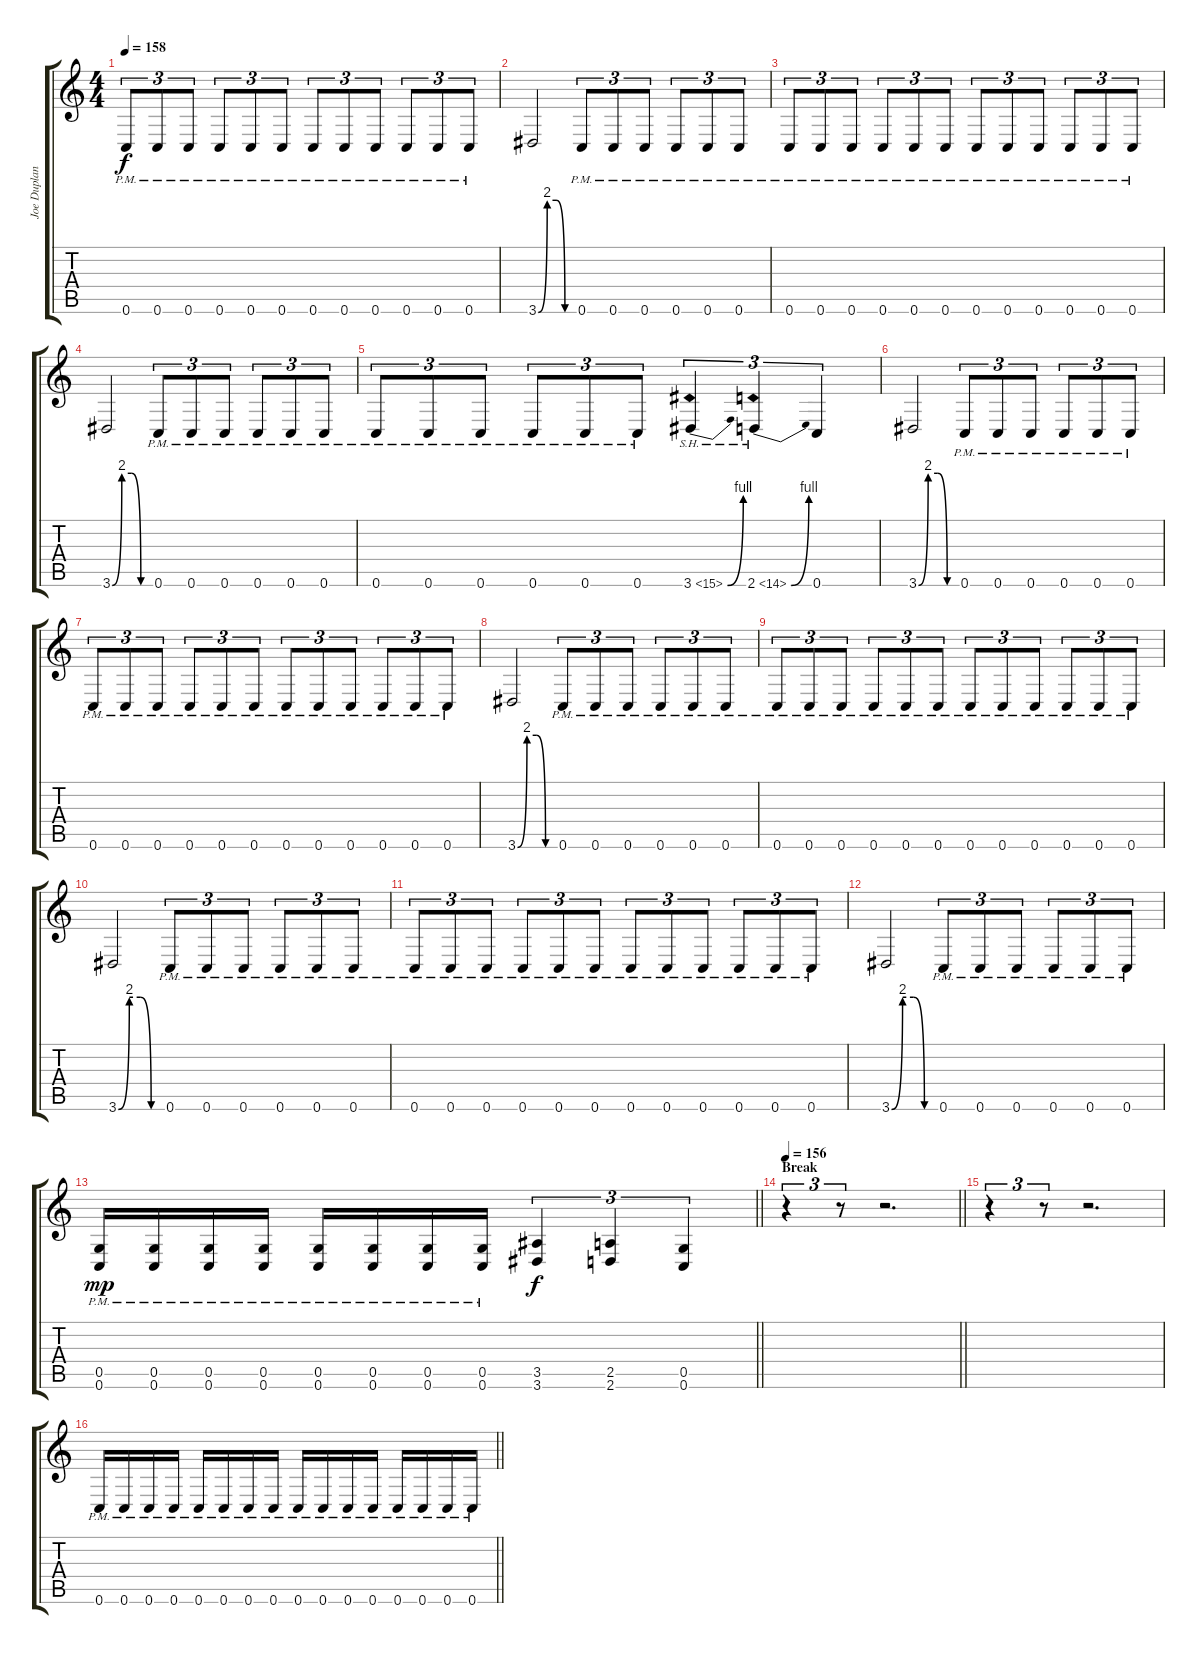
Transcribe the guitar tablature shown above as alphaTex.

\track ("Joe Duplantier" "Joe Duplan") {instrument overdrivenguitar}
\staff {score tabs}
\tuning (D4 A3 F3 C3 G2 C2) {hide}
\ts (4 4)
\tempo 158
\clef g2
\ks c
0.6{pm}.8{tu (3 2) dy f} 0.6{pm}.8{tu (3 2)} 0.6{pm}.8{tu (3 2)} 0.6{pm}.8{tu (3 2)} 0.6{pm}.8{tu (3 2)} 0.6{pm}.8{tu (3 2)} 0.6{pm}.8{tu (3 2)} 0.6{pm}.8{tu (3 2)} 0.6{pm}.8{tu (3 2)} 0.6{pm}.8{tu (3 2)} 0.6{pm}.8{tu (3 2)} 0.6{pm}.8{tu (3 2)} |
3.6{be (custom 0 0 15 8 30 8 45 0 60 0)}.2 0.6{pm}.8{tu (3 2)} 0.6{pm}.8{tu (3 2)} 0.6{pm}.8{tu (3 2)} 0.6{pm}.8{tu (3 2)} 0.6{pm}.8{tu (3 2)} 0.6{pm}.8{tu (3 2)} |
0.6{pm}.8{tu (3 2)} 0.6{pm}.8{tu (3 2)} 0.6{pm}.8{tu (3 2)} 0.6{pm}.8{tu (3 2)} 0.6{pm}.8{tu (3 2)} 0.6{pm}.8{tu (3 2)} 0.6{pm}.8{tu (3 2)} 0.6{pm}.8{tu (3 2)} 0.6{pm}.8{tu (3 2)} 0.6{pm}.8{tu (3 2)} 0.6{pm}.8{tu (3 2)} 0.6{pm}.8{tu (3 2)} |
3.6{be (custom 0 0 15 8 30 8 45 0 60 0)}.2 0.6{pm}.8{tu (3 2)} 0.6{pm}.8{tu (3 2)} 0.6{pm}.8{tu (3 2)} 0.6{pm}.8{tu (3 2)} 0.6{pm}.8{tu (3 2)} 0.6{pm}.8{tu (3 2)} |
0.6{pm}.8{tu (3 2)} 0.6{pm}.8{tu (3 2)} 0.6{pm}.8{tu (3 2)} 0.6{pm}.8{tu (3 2)} 0.6{pm}.8{tu (3 2)} 0.6{pm}.8{tu (3 2)} 3.6{be (bend 0 0 60 4) sh 12}.4{tu (3 2)} 2.6{be (bend 0 0 60 4) sh 12}.4{tu (3 2)} 0.6.4{tu (3 2)} |
3.6{be (custom 0 0 15 8 30 8 45 0 60 0)}.2 0.6{pm}.8{tu (3 2)} 0.6{pm}.8{tu (3 2)} 0.6{pm}.8{tu (3 2)} 0.6{pm}.8{tu (3 2)} 0.6{pm}.8{tu (3 2)} 0.6{pm}.8{tu (3 2)} |
0.6{pm}.8{tu (3 2)} 0.6{pm}.8{tu (3 2)} 0.6{pm}.8{tu (3 2)} 0.6{pm}.8{tu (3 2)} 0.6{pm}.8{tu (3 2)} 0.6{pm}.8{tu (3 2)} 0.6{pm}.8{tu (3 2)} 0.6{pm}.8{tu (3 2)} 0.6{pm}.8{tu (3 2)} 0.6{pm}.8{tu (3 2)} 0.6{pm}.8{tu (3 2)} 0.6{pm}.8{tu (3 2)} |
3.6{be (custom 0 0 15 8 30 8 45 0 60 0)}.2 0.6{pm}.8{tu (3 2)} 0.6{pm}.8{tu (3 2)} 0.6{pm}.8{tu (3 2)} 0.6{pm}.8{tu (3 2)} 0.6{pm}.8{tu (3 2)} 0.6{pm}.8{tu (3 2)} |
0.6{pm}.8{tu (3 2)} 0.6{pm}.8{tu (3 2)} 0.6{pm}.8{tu (3 2)} 0.6{pm}.8{tu (3 2)} 0.6{pm}.8{tu (3 2)} 0.6{pm}.8{tu (3 2)} 0.6{pm}.8{tu (3 2)} 0.6{pm}.8{tu (3 2)} 0.6{pm}.8{tu (3 2)} 0.6{pm}.8{tu (3 2)} 0.6{pm}.8{tu (3 2)} 0.6{pm}.8{tu (3 2)} |
3.6{be (custom 0 0 15 8 30 8 45 0 60 0)}.2 0.6{pm}.8{tu (3 2)} 0.6{pm}.8{tu (3 2)} 0.6{pm}.8{tu (3 2)} 0.6{pm}.8{tu (3 2)} 0.6{pm}.8{tu (3 2)} 0.6{pm}.8{tu (3 2)} |
0.6{pm}.8{tu (3 2)} 0.6{pm}.8{tu (3 2)} 0.6{pm}.8{tu (3 2)} 0.6{pm}.8{tu (3 2)} 0.6{pm}.8{tu (3 2)} 0.6{pm}.8{tu (3 2)} 0.6{pm}.8{tu (3 2)} 0.6{pm}.8{tu (3 2)} 0.6{pm}.8{tu (3 2)} 0.6{pm}.8{tu (3 2)} 0.6{pm}.8{tu (3 2)} 0.6{pm}.8{tu (3 2)} |
3.6{be (custom 0 0 15 8 30 8 45 0 60 0)}.2 0.6{pm}.8{tu (3 2)} 0.6{pm}.8{tu (3 2)} 0.6{pm}.8{tu (3 2)} 0.6{pm}.8{tu (3 2)} 0.6{pm}.8{tu (3 2)} 0.6{pm}.8{tu (3 2)} |
\barLineRight lightlight
(0.5{pm} 0.6{pm}).16{dy mp} (0.5{pm} 0.6{pm}).16 (0.5{pm} 0.6{pm}).16 (0.5{pm} 0.6{pm}).16 (0.5{pm} 0.6{pm}).16 (0.5{pm} 0.6{pm}).16 (0.5{pm} 0.6{pm}).16 (0.5{pm} 0.6{pm}).16 (3.5 3.6).4{tu (3 2) dy f} (2.5 2.6).4{tu (3 2)} (0.5 0.6).4{tu (3 2)} |
\section ("" "Break")
\tempo 156
\barLineRight lightlight
r.4{tu (3 2)} r.8{tu (3 2)} r.2{d} |
r.4{tu (3 2)} r.8{tu (3 2)} r.2{d} |
\barLineRight lightlight
0.6{pm}.16 0.6{pm}.16 0.6{pm}.16 0.6{pm}.16 0.6{pm}.16 0.6{pm}.16 0.6{pm}.16 0.6{pm}.16 0.6{pm}.16 0.6{pm}.16 0.6{pm}.16 0.6{pm}.16 0.6{pm}.16 0.6{pm}.16 0.6{pm}.16 0.6{pm}.16
